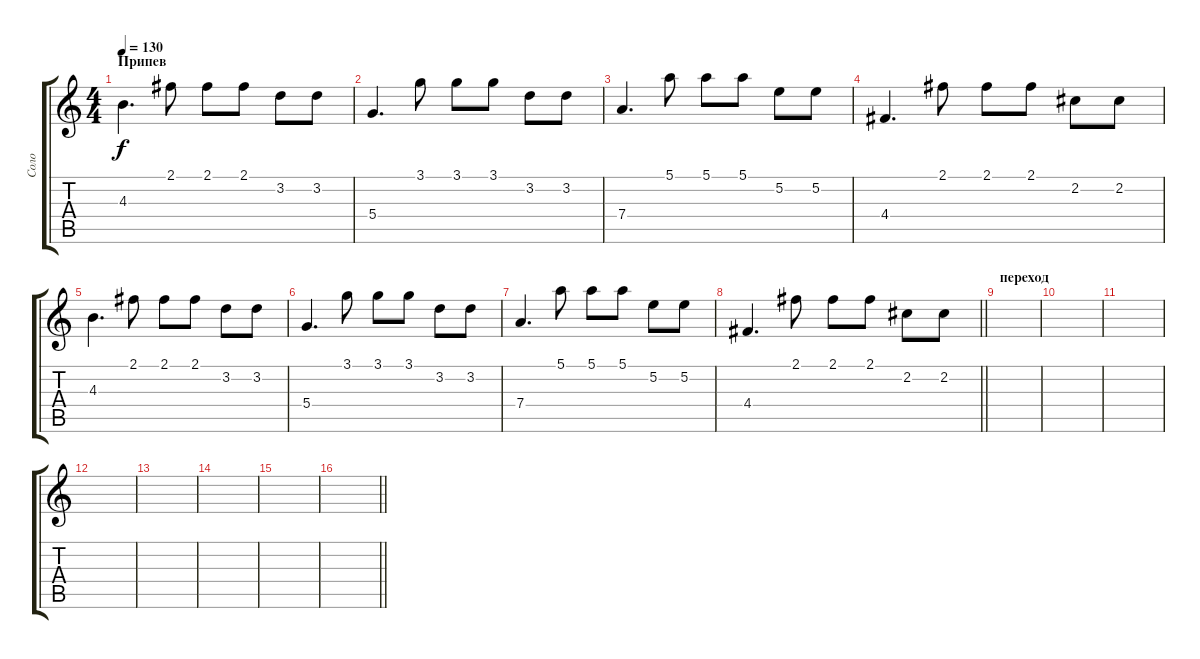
\track ("Соло" "Соло") {instrument overdrivenguitar}
\staff {score tabs}
\tuning (E4 B3 G3 D3 A2 E2) {hide}
\ts (4 4)
\section ("" "Припев")
\tempo 130
\clef g2
\ks c
4.3.4{d dy f} 2.1.8 2.1.8 2.1.8 3.2.8 3.2.8 |
5.4.4{d} 3.1.8 3.1.8 3.1.8 3.2.8 3.2.8 |
7.4.4{d} 5.1.8 5.1.8 5.1.8 5.2.8 5.2.8 |
4.4.4{d} 2.1.8 2.1.8 2.1.8 2.2.8 2.2.8 |
4.3.4{d} 2.1.8 2.1.8 2.1.8 3.2.8 3.2.8 |
5.4.4{d} 3.1.8 3.1.8 3.1.8 3.2.8 3.2.8 |
7.4.4{d} 5.1.8 5.1.8 5.1.8 5.2.8 5.2.8 |
\barLineRight lightlight
4.4.4{d} 2.1.8 2.1.8 2.1.8 2.2.8 2.2.8 |
\section ("" "переход")
|
|
|
|
|
|
|
\barLineRight lightlight
